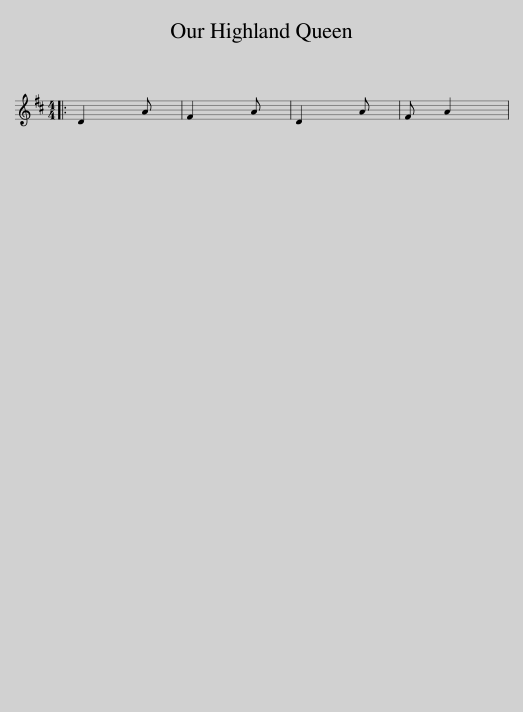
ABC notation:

X:1
L:1/8
M:4/4
I:linebreak $
K:D
V:1 treble
V:1
|: D2 A | F2 A | D2 A | F A2 | %4
